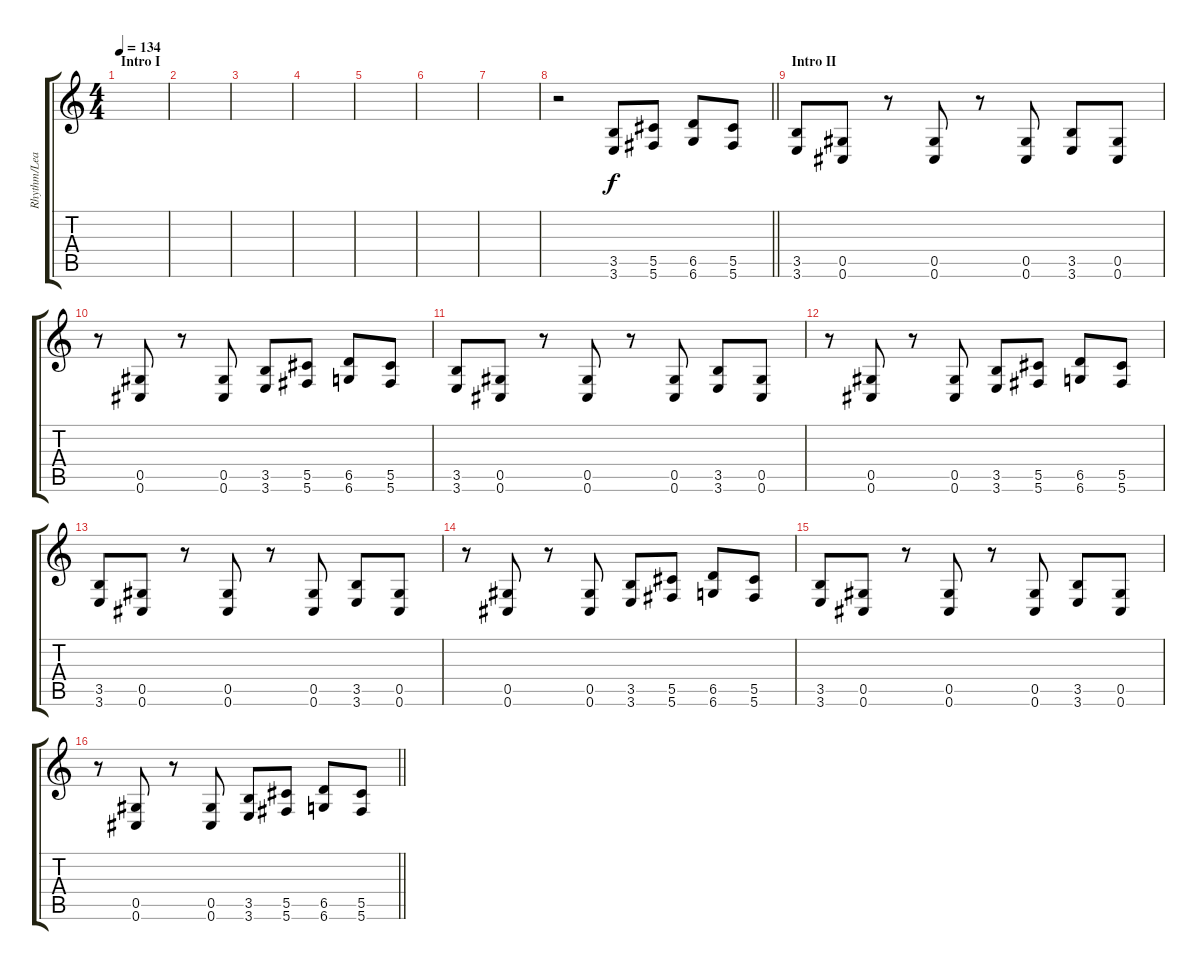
\track ("Rhythm/Lead" "Rhythm/Lea") {instrument distortionguitar}
\staff {score tabs}
\tuning (Eb4 Bb3 Gb3 Db3 Ab2 Db2) {hide}
\ts (4 4)
\section ("" "Intro I")
\tempo 134
\clef g2
\ks c
|
|
|
|
|
|
|
\barLineRight lightlight
r.2 (3.5 3.6).8 (5.5 5.6).8 (6.5 6.6).8 (5.5 5.6).8 |
\section ("" "Intro II")
(3.5 3.6).8 (0.5 0.6).8 r.8 (0.5 0.6).8 r.8 (0.5 0.6).8 (3.5 3.6).8 (0.5 0.6).8 |
r.8 (0.5 0.6).8 r.8 (0.5 0.6).8 (3.5 3.6).8 (5.5 5.6).8 (6.5 6.6).8 (5.5 5.6).8 |
(3.5 3.6).8 (0.5 0.6).8 r.8 (0.5 0.6).8 r.8 (0.5 0.6).8 (3.5 3.6).8 (0.5 0.6).8 |
r.8 (0.5 0.6).8 r.8 (0.5 0.6).8 (3.5 3.6).8 (5.5 5.6).8 (6.5 6.6).8 (5.5 5.6).8 |
(3.5 3.6).8 (0.5 0.6).8 r.8 (0.5 0.6).8 r.8 (0.5 0.6).8 (3.5 3.6).8 (0.5 0.6).8 |
r.8 (0.5 0.6).8 r.8 (0.5 0.6).8 (3.5 3.6).8 (5.5 5.6).8 (6.5 6.6).8 (5.5 5.6).8 |
(3.5 3.6).8 (0.5 0.6).8 r.8 (0.5 0.6).8 r.8 (0.5 0.6).8 (3.5 3.6).8 (0.5 0.6).8 |
\barLineRight lightlight
r.8 (0.5 0.6).8 r.8 (0.5 0.6).8 (3.5 3.6).8 (5.5 5.6).8 (6.5 6.6).8 (5.5 5.6).8
